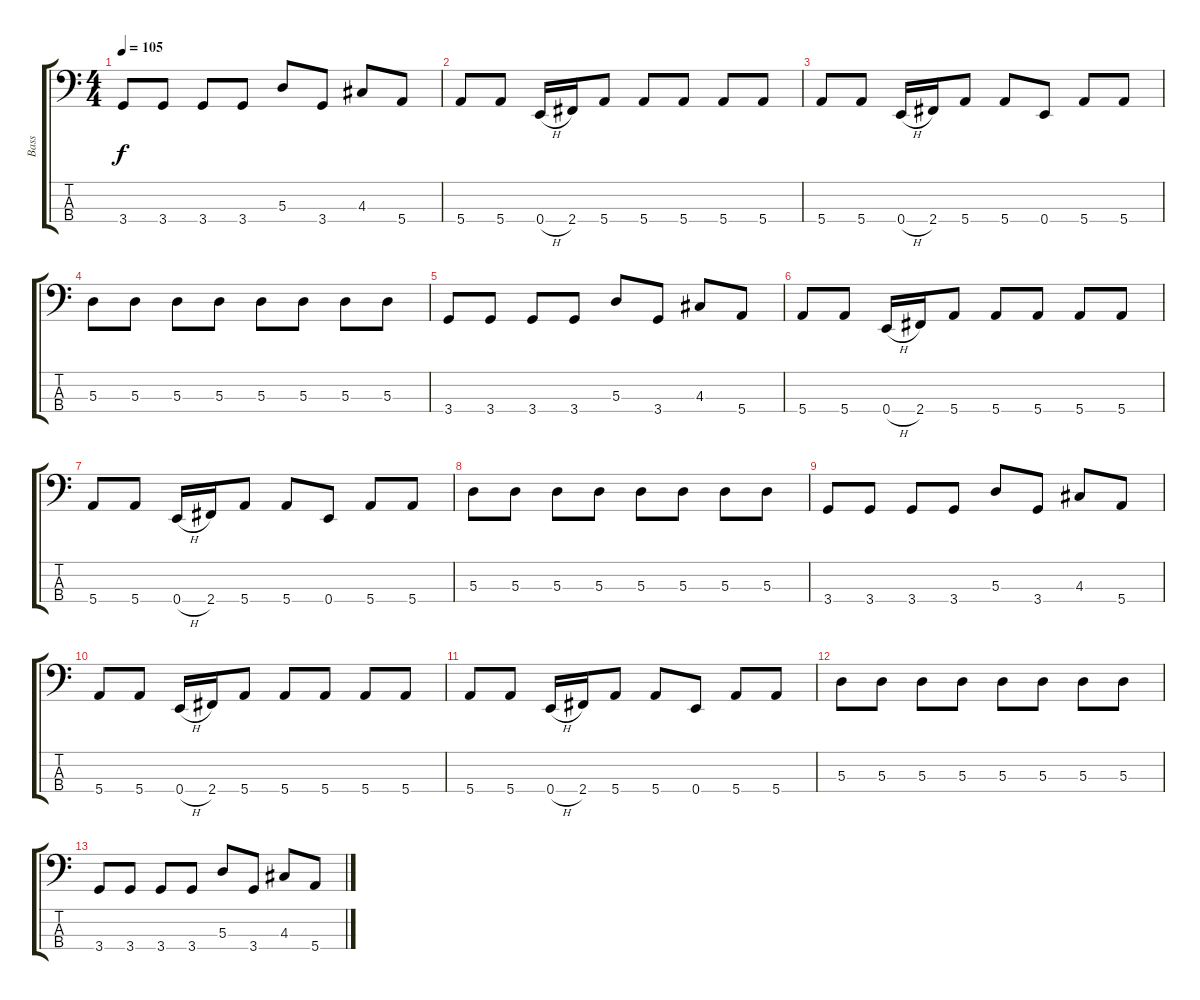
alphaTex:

\track ("Bass" "Bass") {instrument slapbass1}
\staff {score tabs}
\tuning (G2 D2 A1 E1) {hide}
\ts (4 4)
\tempo 105
\clef f4
\ks c
3.4.8{dy f} 3.4.8 3.4.8 3.4.8 5.3.8 3.4.8 4.3.8 5.4.8 |
5.4.8 5.4.8 0.4{h}.16 2.4.16 5.4.8 5.4.8 5.4.8 5.4.8 5.4.8 |
5.4.8 5.4.8 0.4{h}.16 2.4.16 5.4.8 5.4.8 0.4.8 5.4.8 5.4.8 |
5.3.8 5.3.8 5.3.8 5.3.8 5.3.8 5.3.8 5.3.8 5.3.8 |
3.4.8 3.4.8 3.4.8 3.4.8 5.3.8 3.4.8 4.3.8 5.4.8 |
5.4.8 5.4.8 0.4{h}.16 2.4.16 5.4.8 5.4.8 5.4.8 5.4.8 5.4.8 |
5.4.8 5.4.8 0.4{h}.16 2.4.16 5.4.8 5.4.8 0.4.8 5.4.8 5.4.8 |
5.3.8 5.3.8 5.3.8 5.3.8 5.3.8 5.3.8 5.3.8 5.3.8 |
3.4.8 3.4.8 3.4.8 3.4.8 5.3.8 3.4.8 4.3.8 5.4.8 |
5.4.8 5.4.8 0.4{h}.16 2.4.16 5.4.8 5.4.8 5.4.8 5.4.8 5.4.8 |
5.4.8 5.4.8 0.4{h}.16 2.4.16 5.4.8 5.4.8 0.4.8 5.4.8 5.4.8 |
5.3.8 5.3.8 5.3.8 5.3.8 5.3.8 5.3.8 5.3.8 5.3.8 |
3.4.8 3.4.8 3.4.8 3.4.8 5.3.8 3.4.8 4.3.8 5.4.8
